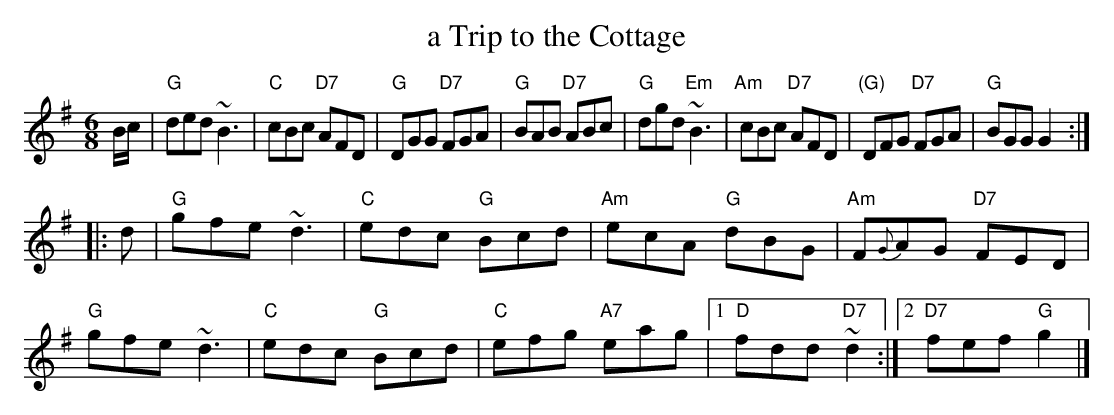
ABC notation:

X:1
T: a Trip to the Cottage
M: 6/8
L: 1/8
K: G
B/c/ \
| "G"ded ~B3 | "C"cBc "D7"AFD | "G"DGG "D7"FGA | "G"BAB "D7"ABc \
| "G"dgd "Em"~B3 | "Am"cBc "D7"AFD | "(G)"DFG "D7"FGA | "G"BGG G2 :|
|: d \
| "G"gfe ~d3 | "C"edc "G"Bcd | "Am"ecA "G"dBG | "Am"F{G}AG "D7"FED \
| "G"gfe ~d3 | "C"edc "G"Bcd | "C"efg "A7"eag |1 "D"fdd "D7"~d2 :|2 "D7"fef "G"g2 |]
